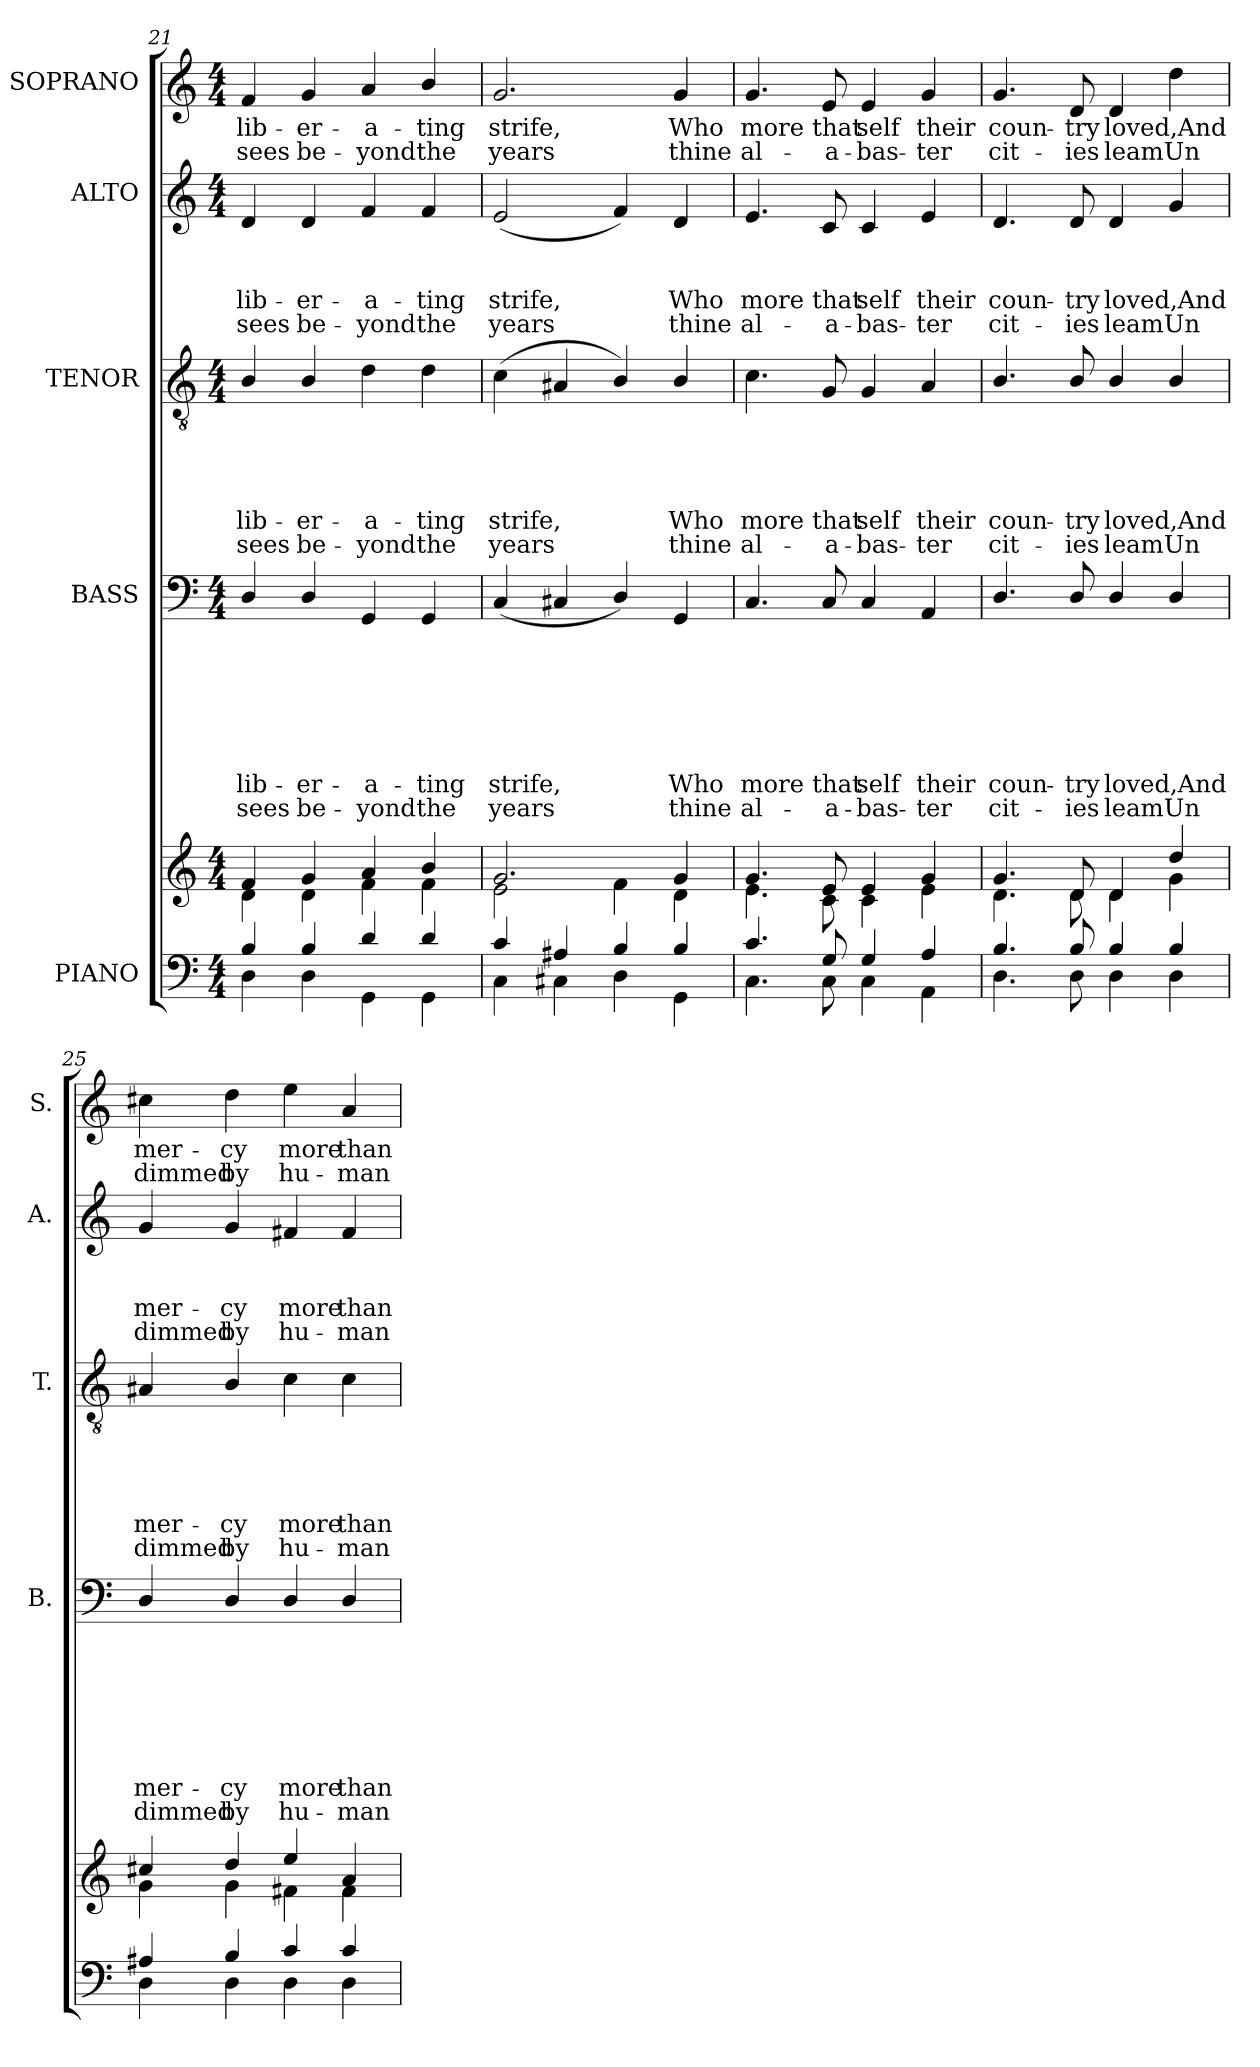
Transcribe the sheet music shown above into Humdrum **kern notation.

**kern	**kern	**kern	**text	**text	**text	**text	**text	**text	**text	**text	**kern	**text	**text	**text	**text	**text	**text	**kern	**text	**text	**text	**text	**kern	**text	**text
*part5	*part5	*part4	*part4	*part4	*part4	*part4	*part4	*part4	*part4	*part4	*part3	*part3	*part3	*part3	*part3	*part3	*part3	*part2	*part2	*part2	*part2	*part2	*part1	*part1	*part1
*staff6	*staff5	*staff4	*staff4	*staff4	*staff4	*staff4	*staff4	*staff4	*staff4	*staff4	*staff3	*staff3	*staff3	*staff3	*staff3	*staff3	*staff3	*staff2	*staff2	*staff2	*staff2	*staff2	*staff1	*staff1	*staff1
*I"PIANO	*	*I"BASS	*	*	*	*	*	*	*	*	*I"TENOR	*	*	*	*	*	*	*I"ALTO	*	*	*	*	*I"SOPRANO	*	*
*	*	*I'B.	*	*	*	*	*	*	*	*	*I'T.	*	*	*	*	*	*	*I'A.	*	*	*	*	*I'S.	*	*
*clefF4	*clefG2	*clefF4	*	*	*	*	*	*	*	*	*clefGv2	*	*	*	*	*	*	*clefG2	*	*	*	*	*clefG2	*	*
*k[]	*k[]	*k[]	*	*	*	*	*	*	*	*	*k[]	*	*	*	*	*	*	*k[]	*	*	*	*	*k[]	*	*
*C:	*C:	*C:	*	*	*	*	*	*	*	*	*C:	*	*	*	*	*	*	*C:	*	*	*	*	*C:	*	*
*M4/4	*M4/4	*M4/4	*	*	*	*	*	*	*	*	*M4/4	*	*	*	*	*	*	*M4/4	*	*	*	*	*M4/4	*	*
=21	=21	=21	=21	=21	=21	=21	=21	=21	=21	=21	=21	=21	=21	=21	=21	=21	=21	=21	=21	=21	=21	=21	=21	=21	=21
*^	*^	*	*	*	*	*	*	*	*	*	*	*	*	*	*	*	*	*	*	*	*	*	*	*	*
!	!	!	!	!	!	!	!	!	!	!	!LO:LY:b	!LO:LY:b	!	!	!	!	!	!LO:LY:b	!LO:LY:b	!	!	!	!LO:LY:b	!LO:LY:b	!	!LO:LY:b	!LO:LY:b
4B/	4D\	4f/	4d\	4D/	.	.	.	.	.	.	lib-	sees	4B/	.	.	.	.	lib-	sees	4d/	.	.	lib-	sees	4f/	lib-	sees
!	!	!	!	!	!	!	!	!	!	!	!LO:LY:b	!LO:LY:b	!	!	!	!	!	!LO:LY:b	!LO:LY:b	!	!	!	!LO:LY:b	!LO:LY:b	!	!LO:LY:b	!LO:LY:b
4B/	4D\	4g/	4d\	4D/	.	.	.	.	.	.	-er-	be-	4B/	.	.	.	.	-er-	be-	4d/	.	.	-er-	be-	4g/	-er-	be-
!	!	!	!	!	!	!	!	!	!	!	!LO:LY:b	!LO:LY:b	!	!	!	!	!	!LO:LY:b	!LO:LY:b	!	!	!	!LO:LY:b	!LO:LY:b	!	!LO:LY:b	!LO:LY:b
4d/	4GG\	4a/	4f\	4GG/	.	.	.	.	.	.	-a-	-yond	4d\	.	.	.	.	-a-	-yond	4f/	.	.	-a-	-yond	4a/	-a-	-yond
!	!	!	!	!	!	!	!	!	!	!	!LO:LY:b	!LO:LY:b	!	!	!	!	!	!LO:LY:b	!LO:LY:b	!	!	!	!LO:LY:b	!LO:LY:b	!	!LO:LY:b	!LO:LY:b
4d/	4GG\	4b/	4f\	4GG/	.	.	.	.	.	.	-ting	the	4d\	.	.	.	.	-ting	the	4f/	.	.	-ting	the	4b/	-ting	the
=22	=22	=22	=22	=22	=22	=22	=22	=22	=22	=22	=22	=22	=22	=22	=22	=22	=22	=22	=22	=22	=22	=22	=22	=22	=22	=22	=22
!	!	!	!	!	!	!	!	!	!	!	!LO:LY:b	!LO:LY:b	!	!	!	!	!	!LO:LY:b	!LO:LY:b	!	!	!	!LO:LY:b	!LO:LY:b	!	!LO:LY:b	!LO:LY:b
4c/	4C\	2.g/	2e\	(<4C/	.	.	.	.	.	.	strife,	years	(>4c\	.	.	.	.	strife,	years	(<2e/	.	.	strife,	years	2.g/	strife,	years
4A#X/	4C#X\	.	.	4C#X/	.	.	.	.	.	.	.	.	4A#X/	.	.	.	.	.	.	.	.	.	.	.	.	.	.
4B/	4D\	.	4f\	4D/)	.	.	.	.	.	.	.	.	4B/)	.	.	.	.	.	.	4f/)	.	.	.	.	.	.	.
!	!	!	!	!	!	!	!	!	!	!	!LO:LY:b	!LO:LY:b	!	!	!	!	!	!LO:LY:b	!LO:LY:b	!	!	!	!LO:LY:b	!LO:LY:b	!	!LO:LY:b	!LO:LY:b
4B/	4GG\	4g/	4d\	4GG/	.	.	.	.	.	.	Who	thine	4B/	.	.	.	.	Who	thine	4d/	.	.	Who	thine	4g/	Who	thine
=23	=23	=23	=23	=23	=23	=23	=23	=23	=23	=23	=23	=23	=23	=23	=23	=23	=23	=23	=23	=23	=23	=23	=23	=23	=23	=23	=23
!	!	!	!	!	!	!	!	!	!	!	!LO:LY:b	!LO:LY:b	!	!	!	!	!	!LO:LY:b	!LO:LY:b	!	!	!	!LO:LY:b	!LO:LY:b	!	!LO:LY:b	!LO:LY:b
4.c/	4.C\	4.g/	4.e\	4.C/	.	.	.	.	.	.	more	al-	4.c\	.	.	.	.	more	al-	4.e/	.	.	more	al-	4.g/	more	al-
!	!	!	!	!	!	!	!	!	!	!	!LO:LY:b	!LO:LY:b	!	!	!	!	!	!LO:LY:b	!LO:LY:b	!	!	!	!LO:LY:b	!LO:LY:b	!	!LO:LY:b	!LO:LY:b
8G/	8C\	8e/	8c\	8C/	.	.	.	.	.	.	that	-a-	8G/	.	.	.	.	that	-a-	8c/	.	.	that	-a-	8e/	that	-a-
!	!	!	!	!	!	!	!	!	!	!	!LO:LY:b	!LO:LY:b	!	!	!	!	!	!LO:LY:b	!LO:LY:b	!	!	!	!LO:LY:b	!LO:LY:b	!	!LO:LY:b	!LO:LY:b
4G/	4C\	4e/	4c\	4C/	.	.	.	.	.	.	self	-bas-	4G/	.	.	.	.	self	-bas-	4c/	.	.	self	-bas-	4e/	self	-bas-
!	!	!	!	!	!	!	!	!	!	!	!LO:LY:b	!LO:LY:b	!	!	!	!	!	!LO:LY:b	!LO:LY:b	!	!	!	!LO:LY:b	!LO:LY:b	!	!LO:LY:b	!LO:LY:b
4A/	4AA\	4g/	4e\	4AA/	.	.	.	.	.	.	their	-ter	4A/	.	.	.	.	their	-ter	4e/	.	.	their	-ter	4g/	their	-ter
=24	=24	=24	=24	=24	=24	=24	=24	=24	=24	=24	=24	=24	=24	=24	=24	=24	=24	=24	=24	=24	=24	=24	=24	=24	=24	=24	=24
!	!	!	!	!	!	!	!	!	!	!	!LO:LY:b	!LO:LY:b	!	!	!	!	!	!LO:LY:b	!LO:LY:b	!	!	!	!LO:LY:b	!LO:LY:b	!	!LO:LY:b	!LO:LY:b
4.B/	4.D\	4.g/	4.d\	4.D/	.	.	.	.	.	.	coun-	cit-	4.B/	.	.	.	.	coun-	cit-	4.d/	.	.	coun-	cit-	4.g/	coun-	cit-
!	!	!	!	!	!	!	!	!	!	!	!LO:LY:b	!LO:LY:b	!	!	!	!	!	!LO:LY:b	!LO:LY:b	!	!	!	!LO:LY:b	!LO:LY:b	!	!LO:LY:b	!LO:LY:b
8B/	8D\	8d/	8d\	8D/	.	.	.	.	.	.	-try	-ies	8B/	.	.	.	.	-try	-ies	8d/	.	.	-try	-ies	8d/	-try	-ies
!	!	!	!	!	!	!	!	!	!	!	!LO:LY:b	!LO:LY:b	!	!	!	!	!	!LO:LY:b	!LO:LY:b	!	!	!	!LO:LY:b	!LO:LY:b	!	!LO:LY:b	!LO:LY:b
4B/	4D\	4d/	4d\	4D/	.	.	.	.	.	.	loved,And	leam	4B/	.	.	.	.	loved,And	leam	4d/	.	.	loved,And	leam	4d/	loved,And	leam
!	!	!	!	!	!	!	!	!	!	!	!	!LO:LY:b	!	!	!	!	!	!	!LO:LY:b	!	!	!	!	!LO:LY:b	!	!	!LO:LY:b
4B/	4D\	4dd/	4g\	4D/	.	.	.	.	.	.	.	Un	4B/	.	.	.	.	.	Un	4g/	.	.	.	Un	4dd\	.	Un
!!LO:PB:g=z
=25	=25	=25	=25	=25	=25	=25	=25	=25	=25	=25	=25	=25	=25	=25	=25	=25	=25	=25	=25	=25	=25	=25	=25	=25	=25	=25	=25
!	!	!	!	!	!	!	!	!	!	!	!LO:LY:b	!LO:LY:b	!	!	!	!	!	!LO:LY:b	!LO:LY:b	!	!	!	!LO:LY:b	!LO:LY:b	!	!LO:LY:b	!LO:LY:b
4A#X/	4D\	4cc#X/	4g\	4D/	.	.	.	.	.	.	mer-	dimmed	4A#X/	.	.	.	.	mer-	dimmed	4g/	.	.	mer-	dimmed	4cc#X\	mer-	dimmed
!	!	!	!	!	!	!	!	!	!	!	!LO:LY:b	!LO:LY:b	!	!	!	!	!	!LO:LY:b	!LO:LY:b	!	!	!	!LO:LY:b	!LO:LY:b	!	!LO:LY:b	!LO:LY:b
4B/	4D\	4dd/	4g\	4D/	.	.	.	.	.	.	-cy	by	4B/	.	.	.	.	-cy	by	4g/	.	.	-cy	by	4dd\	-cy	by
!	!	!	!	!	!	!	!	!	!	!	!LO:LY:b	!LO:LY:b	!	!	!	!	!	!LO:LY:b	!LO:LY:b	!	!	!	!LO:LY:b	!LO:LY:b	!	!LO:LY:b	!LO:LY:b
4c/	4D\	4ee/	4f#X\	4D/	.	.	.	.	.	.	more	hu-	4c\	.	.	.	.	more	hu-	4f#X/	.	.	more	hu-	4ee\	more	hu-
!	!	!	!	!	!	!	!	!	!	!	!LO:LY:b	!LO:LY:b	!	!	!	!	!	!LO:LY:b	!LO:LY:b	!	!	!	!LO:LY:b	!LO:LY:b	!	!LO:LY:b	!LO:LY:b
4c/	4D\	4a/	4f#\	4D/	.	.	.	.	.	.	than	-man	4c\	.	.	.	.	than	-man	4f#/	.	.	than	-man	4a/	than	-man
*v	*v	*	*	*	*	*	*	*	*	*	*	*	*	*	*	*	*	*	*	*	*	*	*	*	*	*	*
*	*v	*v	*	*	*	*	*	*	*	*	*	*	*	*	*	*	*	*	*	*	*	*	*	*	*	*
=	=	=	=	=	=	=	=	=	=	=	=	=	=	=	=	=	=	=	=	=	=	=	=	=	=
*-	*-	*-	*-	*-	*-	*-	*-	*-	*-	*-	*-	*-	*-	*-	*-	*-	*-	*-	*-	*-	*-	*-	*-	*-	*-
